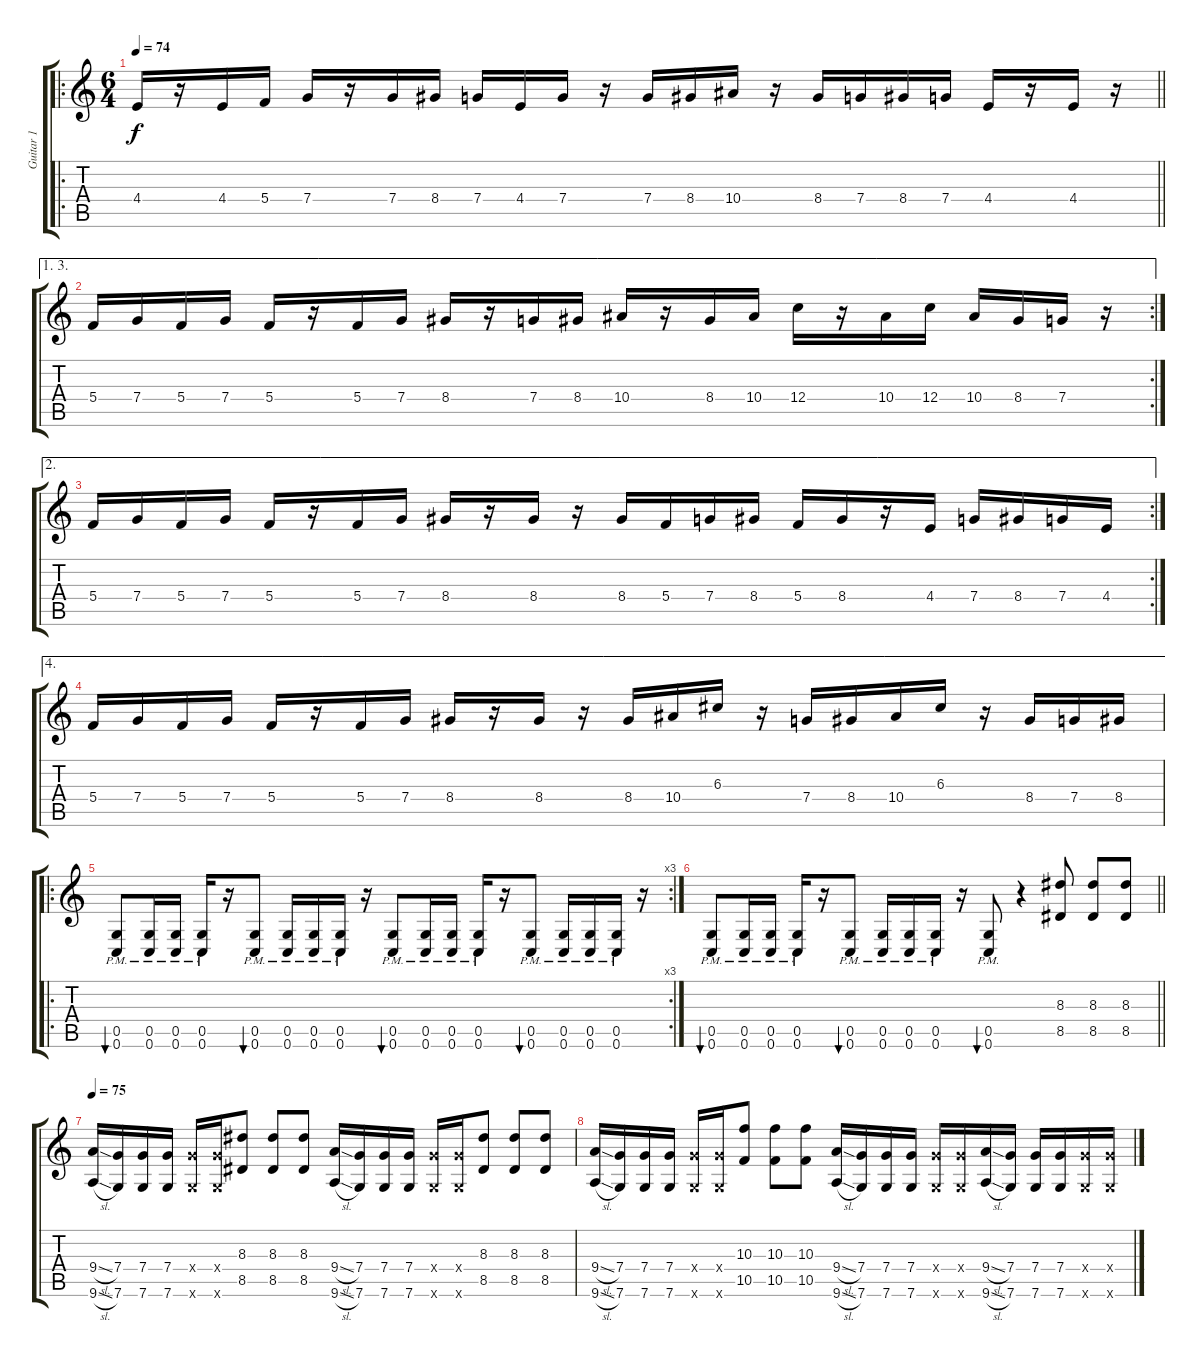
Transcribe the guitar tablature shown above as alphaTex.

\track ("Guitar 1" "Guitar 1") {instrument distortionguitar}
\staff {score tabs}
\tuning (E4 C4 G3 C3 G2 C2) {hide}
\ro
\ts (6 4)
\tempo 74
\clef g2
\barLineRight lightlight
\ks c
4.4.16{dy f} r.16 4.4.16 5.4.16 7.4.16 r.16 7.4.16 8.4.16 7.4.16 4.4.16 7.4.16 r.16 7.4.16 8.4.16 10.4.16 r.16 8.4.16 7.4.16 8.4.16 7.4.16 4.4.16 r.16 4.4.16 r.16 |
\ae (1 3)
\rc 2
5.4.16 7.4.16 5.4.16 7.4.16 5.4.16 r.16 5.4.16 7.4.16 8.4.16 r.16 7.4.16 8.4.16 10.4.16 r.16 8.4.16 10.4.16 12.4.16 r.16 10.4.16 12.4.16 10.4.16 8.4.16 7.4.16 r.16 |
\ae 2
\rc 2
5.4.16 7.4.16 5.4.16 7.4.16 5.4.16 r.16 5.4.16 7.4.16 8.4.16 r.16 8.4.16 r.16 8.4.16 5.4.16 7.4.16 8.4.16 5.4.16 8.4.16 r.16 4.4.16 7.4.16 8.4.16 7.4.16 4.4.16 |
\ae 4
5.4.16 7.4.16 5.4.16 7.4.16 5.4.16 r.16 5.4.16 7.4.16 8.4.16 r.16 8.4.16 r.16 8.4.16 10.4.16 6.3.16 r.16 7.4.16 8.4.16 10.4.16 6.3.16 r.16 8.4.16 7.4.16 8.4.16 |
\ro
\rc 3
(0.5{pm} 0.6{pm}).8{bu 240} (0.5{pm} 0.6{pm}).16 (0.5{pm} 0.6{pm}).16 (0.5{pm} 0.6{pm}).16 r.16 (0.5{pm} 0.6{pm}).8{bu 240} (0.5{pm} 0.6{pm}).16 (0.5{pm} 0.6{pm}).16 (0.5{pm} 0.6{pm}).16 r.16 (0.5{pm} 0.6{pm}).8{bu 240} (0.5{pm} 0.6{pm}).16 (0.5{pm} 0.6{pm}).16 (0.5{pm} 0.6{pm}).16 r.16 (0.5{pm} 0.6{pm}).8{bu 240} (0.5{pm} 0.6{pm}).16 (0.5{pm} 0.6{pm}).16 (0.5{pm} 0.6{pm}).16 r.16 |
\barLineRight lightlight
(0.5{pm} 0.6{pm}).8{bu 240} (0.5{pm} 0.6{pm}).16 (0.5{pm} 0.6{pm}).16 (0.5{pm} 0.6{pm}).16 r.16 (0.5{pm} 0.6{pm}).8{bu 240} (0.5{pm} 0.6{pm}).16 (0.5{pm} 0.6{pm}).16 (0.5{pm} 0.6{pm}).16 r.16 (0.5{pm} 0.6{pm}).8{bu 240} r.4 (8.3 8.5).8 (8.3 8.5).8 (8.3 8.5).8 |
\tempo 75
(9.4{sl} 9.6{sl}).16 (7.4 7.6).16 (7.4 7.6).16 (7.4 7.6).16 (7.4{x} 7.6{x}).16 (7.4{x} 7.6{x}).16 (8.3 8.5).8 (8.3 8.5).8 (8.3 8.5).8 (9.4{sl} 9.6{sl}).16 (7.4 7.6).16 (7.4 7.6).16 (7.4 7.6).16 (7.4{x} 7.6{x}).16 (7.4{x} 7.6{x}).16 (8.3 8.5).8 (8.3 8.5).8 (8.3 8.5).8 |
(9.4{sl} 9.6{sl}).16 (7.4 7.6).16 (7.4 7.6).16 (7.4 7.6).16 (7.4{x} 7.6{x}).16 (7.4{x} 7.6{x}).16 (10.3 10.5).8 (10.3 10.5).8 (10.3 10.5).8 (9.4{sl} 9.6{sl}).16 (7.4 7.6).16 (7.4 7.6).16 (7.4 7.6).16 (7.4{x} 7.6{x}).16 (7.4{x} 7.6{x}).16 (9.4{sl} 9.6{sl}).16 (7.4 7.6).16 (7.4 7.6).16 (7.4 7.6).16 (7.4{x} 7.6{x}).16 (7.4{x} 7.6{x}).16
